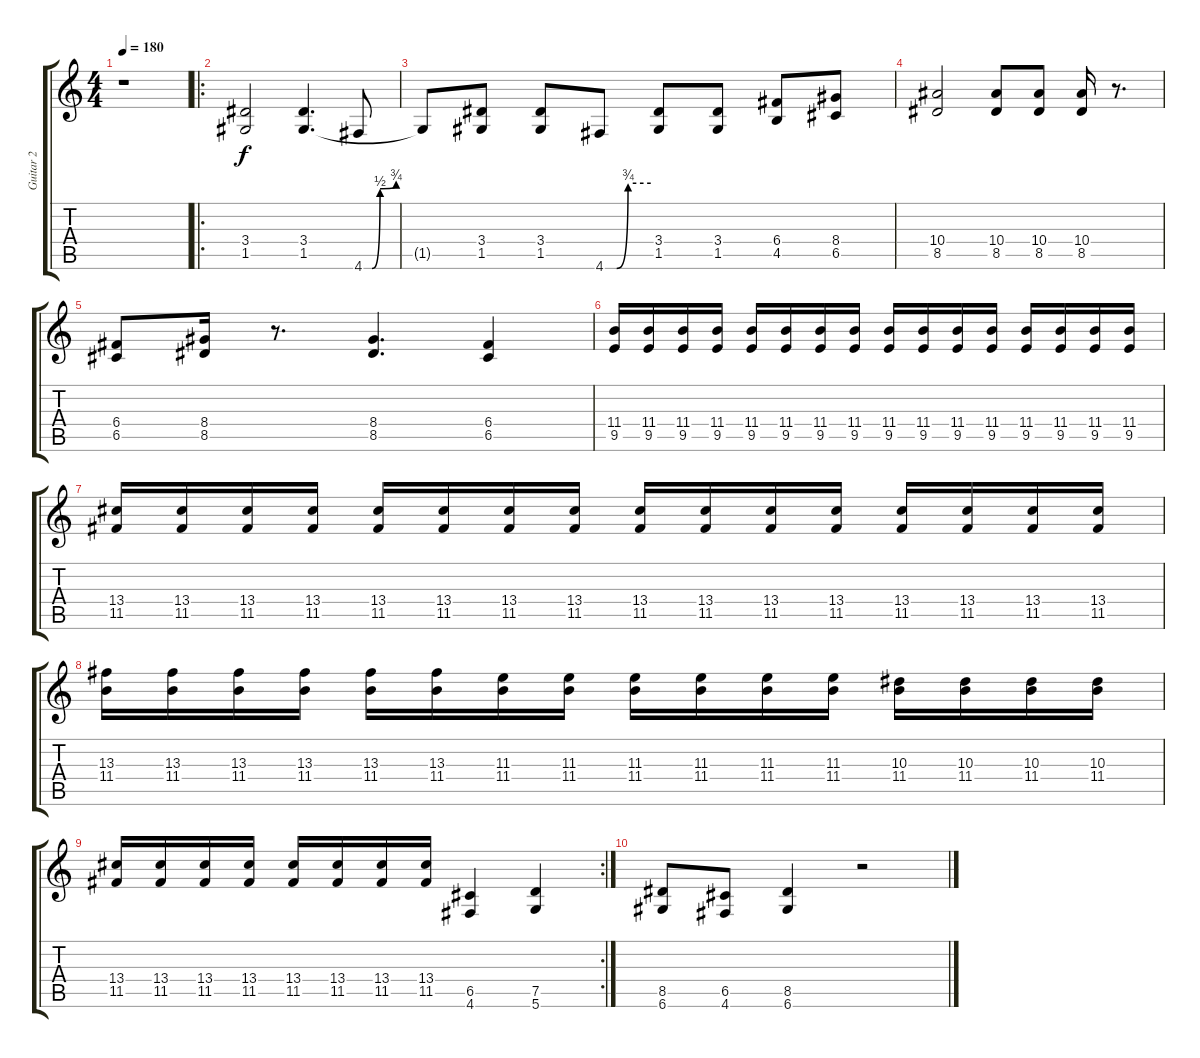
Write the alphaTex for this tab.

\track ("Guitar 2" "Guitar 2") {instrument acousticguitarnylon}
\staff {score tabs}
\tuning (D4 A3 F3 C3 G2 D2) {hide}
\ts (4 4)
\tempo 180
\clef g2
\ks c
r.1{dy f} |
\ro
(3.4 1.5).2 (3.4 1.5).4{d} 4.6{be (custom 0 0 15 0 30 2 60 3)}.8 |
1.5{t}.8 (3.4 1.5).8 (3.4 1.5).8 4.6{be (custom 0 0 15 0 30 3 60 3)}.8 (3.4 1.5).8 (3.4 1.5).8 (6.4 4.5).8 (8.4 6.5).8 |
(10.4 8.5).2 (10.4 8.5).8 (10.4 8.5).8 (10.4 8.5).16 r.8{d} |
(6.4 6.5).8 (8.4 8.5).16 r.8{d} (8.4 8.5).4{d} (6.4 6.5).4 |
(11.4 9.5).16 (11.4 9.5).16 (11.4 9.5).16 (11.4 9.5).16 (11.4 9.5).16 (11.4 9.5).16 (11.4 9.5).16 (11.4 9.5).16 (11.4 9.5).16 (11.4 9.5).16 (11.4 9.5).16 (11.4 9.5).16 (11.4 9.5).16 (11.4 9.5).16 (11.4 9.5).16 (11.4 9.5).16 |
(13.4 11.5).16 (13.4 11.5).16 (13.4 11.5).16 (13.4 11.5).16 (13.4 11.5).16 (13.4 11.5).16 (13.4 11.5).16 (13.4 11.5).16 (13.4 11.5).16 (13.4 11.5).16 (13.4 11.5).16 (13.4 11.5).16 (13.4 11.5).16 (13.4 11.5).16 (13.4 11.5).16 (13.4 11.5).16 |
(13.3 11.4).16 (13.3 11.4).16 (13.3 11.4).16 (13.3 11.4).16 (13.3 11.4).16 (13.3 11.4).16 (11.3 11.4).16 (11.3 11.4).16 (11.3 11.4).16 (11.3 11.4).16 (11.3 11.4).16 (11.3 11.4).16 (10.3 11.4).16 (10.3 11.4).16 (10.3 11.4).16 (10.3 11.4).16 |
\rc 2
(13.4 11.5).16 (13.4 11.5).16 (13.4 11.5).16 (13.4 11.5).16 (13.4 11.5).16 (13.4 11.5).16 (13.4 11.5).16 (13.4 11.5).16 (6.5 4.6).4 (7.5 5.6).4 |
(8.5 6.6).8 (6.5 4.6).8 (8.5 6.6).4 r.2
